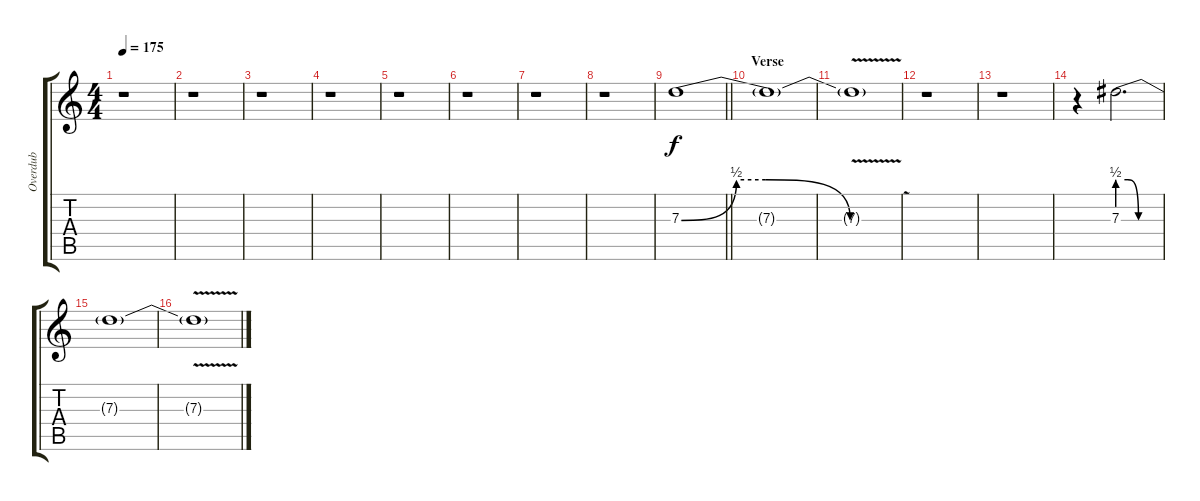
\track ("Overdub" "Overdub") {instrument overdrivenguitar}
\staff {score tabs}
\tuning (E4 B3 G3 D3 A2 E2) {hide}
\ts (4 4)
\tempo 175
\clef g2
\ks c
r.1{dy f} |
r.1 |
r.1 |
r.1 |
r.1 |
r.1 |
r.1 |
r.1 |
\barLineRight lightlight
7.3{be (custom 0 0 15 2 23 2 46 0 60 0)}.1 |
\section ("" "Verse")
7.3{t}.1 |
7.3{v t}.1 |
r.1 |
r.1 |
r.4 7.3{be (custom 0 2 15 2 30 0 60 0)}.2{d} |
7.3{t}.1 |
7.3{v t}.1
